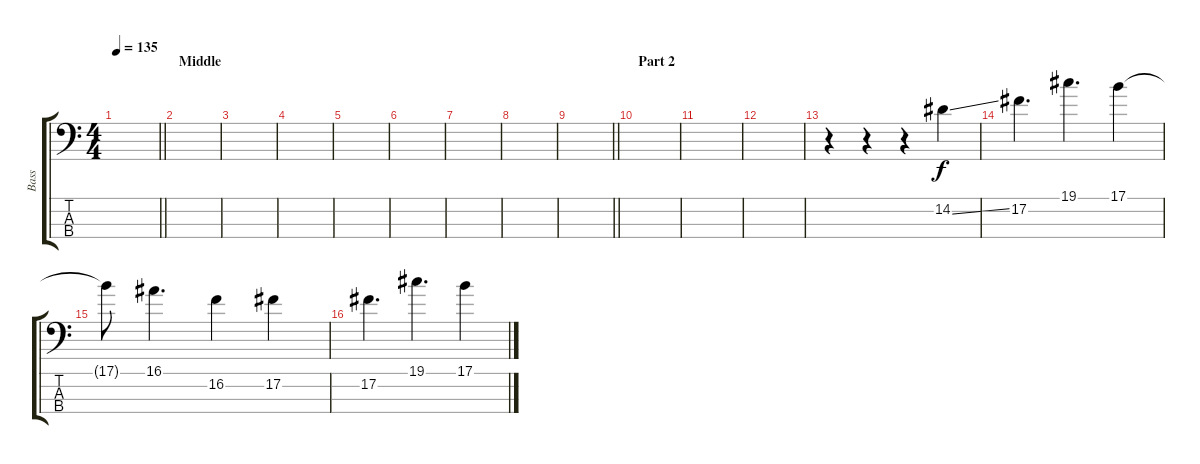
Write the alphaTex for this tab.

\track ("Bass" "Bass") {instrument electricbassfinger}
\staff {score tabs}
\tuning (Gb2 Db2 Ab1 Eb1) {hide}
\ts (4 4)
\tempo 135
\clef f4
\barLineRight lightlight
\ks c
|
\section ("" "Middle")
|
|
|
|
|
|
|
\barLineRight lightlight
|
\section ("" "Part 2")
|
|
|
r.4 r.4 r.4 14.2{ss}.4 |
17.2.4{d dy f} 19.1.4{d} 17.1.4 |
17.1{t}.8 16.1.4{d} 16.2.4 17.2.4 |
17.2.4{d} 19.1.4{d} 17.1.4
